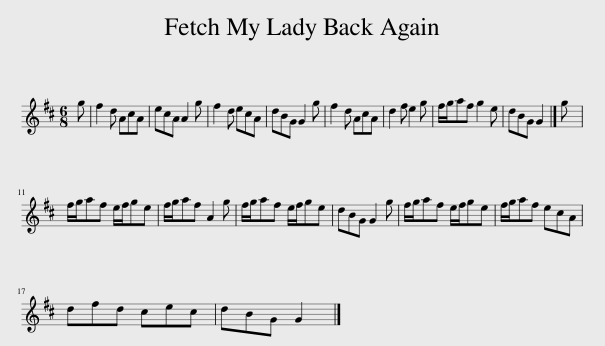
X:1
L:1/8
M:6/8
I:linebreak $
K:D
V:1 treble
V:1
 g | f2 d AcA | ecA A2 g | f2 d ecA | dBG G2 g | %5
 f2 d AcA | d2 f e2 g | f/g/af g2 e | dBG G2 |] g |$ %10
 f/g/af e/f/ge | f/g/af A2 g | f/g/af e/f/ge | dBG G2 g | f/g/af e/f/ge | %15
 f/g/af ecA |$ dfd cec | dBG G2 |] %18
